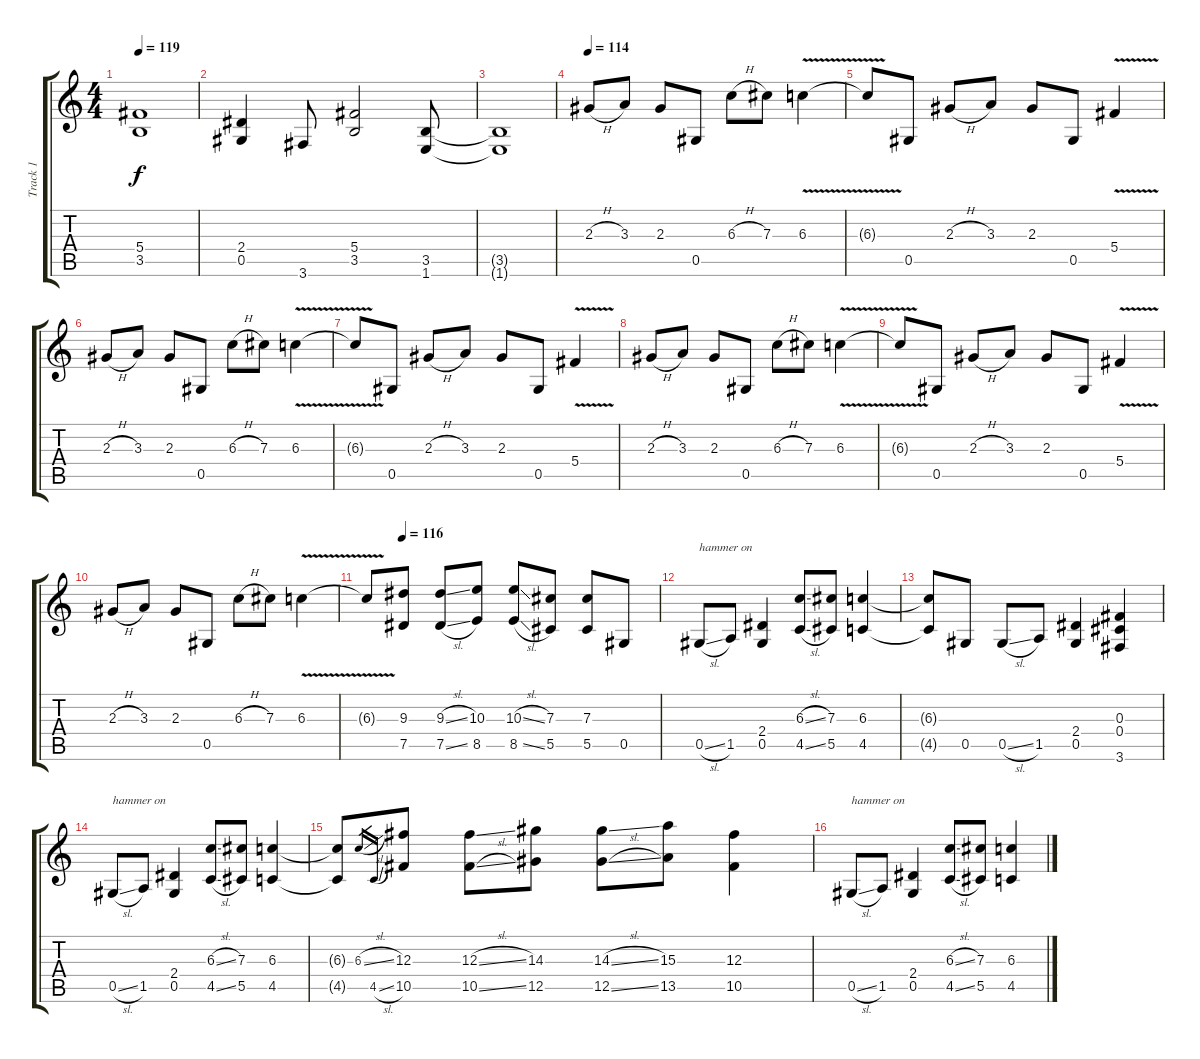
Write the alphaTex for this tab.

\track ("Track 1" "Track 1") {instrument overdrivenguitar}
\staff {score tabs}
\tuning (Eb4 Bb3 Gb3 Db3 Ab2 Eb2) {hide}
\ts (4 4)
\tempo 119
\clef g2
\ks c
(5.4{t} 3.5{t}).1{dy f} |
(2.4 0.5).4 3.6.8 (5.4 3.5).2 (3.5 1.6).8 |
(3.5{t} 1.6{t}).1 |
\tempo 114
2.3{h}.8{volume 15} 3.3.8 2.3.8 0.5.8 6.3{h}.8 7.3.8 6.3{v}.4 |
6.3{t}.8 0.5.8 2.3{h}.8 3.3.8 2.3.8 0.5.8 5.4{v}.4 |
2.3{h}.8 3.3.8 2.3.8 0.5.8 6.3{h}.8 7.3.8 6.3{v}.4 |
6.3{t}.8 0.5.8 2.3{h}.8 3.3.8 2.3.8 0.5.8 5.4{v}.4 |
2.3{h}.8 3.3.8 2.3.8 0.5.8 6.3{h}.8 7.3.8 6.3{v}.4 |
6.3{t}.8 0.5.8 2.3{h}.8 3.3.8 2.3.8 0.5.8 5.4{v}.4 |
2.3{h}.8 3.3.8 2.3.8 0.5.8 6.3{h}.8 7.3.8 6.3{v}.4 |
\tempo (116 0.125)
6.3{t}.8 (9.3 7.5).8{volume 13} (9.3{sl} 7.5{sl}).8 (10.3 8.5).8 (10.3{sl} 8.5{sl}).8 (7.3 5.5).8 (7.3 5.5).8 0.5.8 |
0.5{sl}.8{txt "hammer on"} 1.5.8 (2.4 0.5).4 (6.3{sl} 4.5{sl}).8 (7.3 5.5).8 (6.3 4.5).4 |
(6.3{t} 4.5{t}).8 0.5.8 0.5{sl}.8 1.5.8 (2.4 0.5).4 (0.3 0.4 3.6).4 |
0.5{sl}.8{txt "hammer on"} 1.5.8 (2.4 0.5).4 (6.3{sl} 4.5{sl}).8 (7.3 5.5).8 (6.3 4.5).4 |
(6.3{t} 4.5{t}).8 6.3{sl}.16{gr} 4.5{sl}.16{gr} (12.3 10.5).8 (12.3{sl} 10.5{sl}).8 (14.3 12.5).8 (14.3{sl} 12.5{sl}).8 (15.3 13.5).8 (12.3 10.5).4 |
0.5{sl}.8{txt "hammer on"} 1.5.8 (2.4 0.5).4 (6.3{sl} 4.5{sl}).8 (7.3 5.5).8 (6.3 4.5).4
